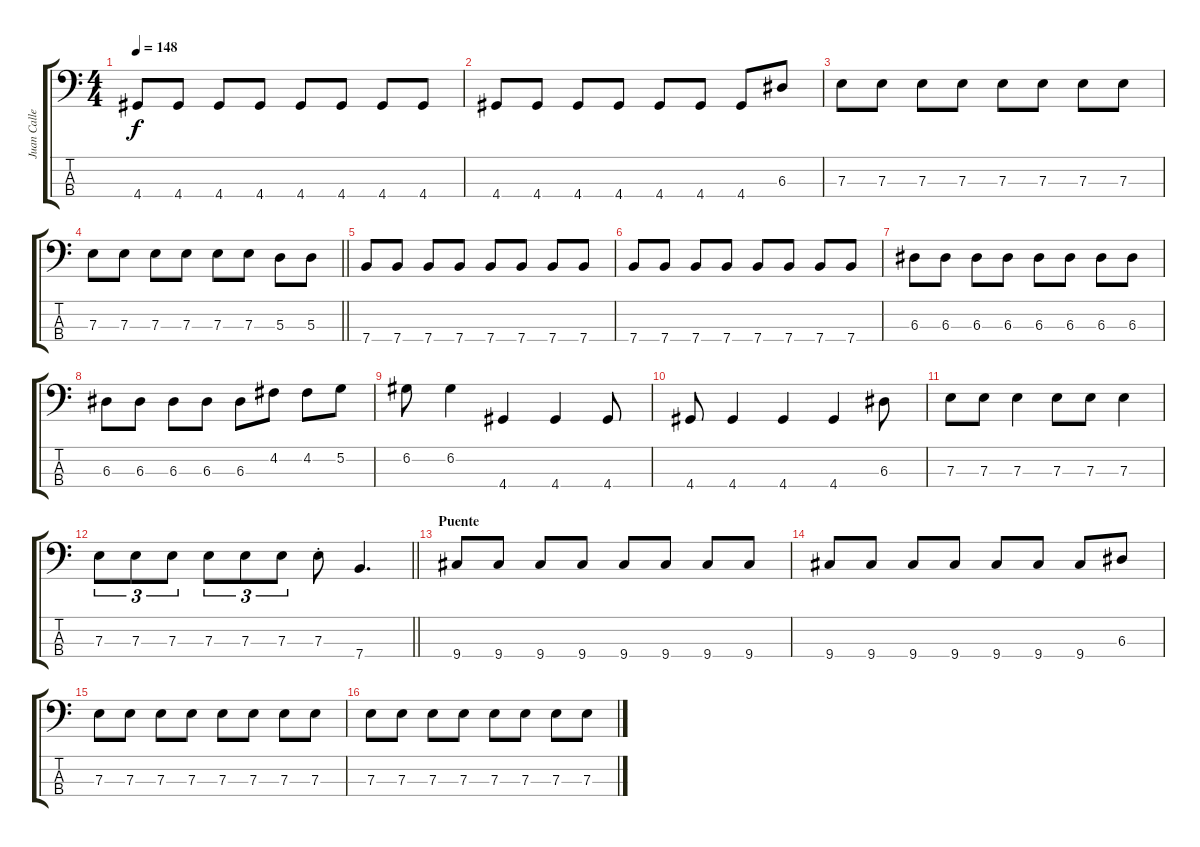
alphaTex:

\track ("Juan Calleros" "Juan Calle") {instrument electricbassfinger}
\staff {score tabs}
\tuning (G2 D2 A1 E1) {hide}
\ts (4 4)
\tempo 148
\clef f4
\ks c
4.4.8{dy f} 4.4.8 4.4.8 4.4.8 4.4.8 4.4.8 4.4.8 4.4.8 |
4.4.8 4.4.8 4.4.8 4.4.8 4.4.8 4.4.8 4.4.8 6.3.8 |
7.3.8 7.3.8 7.3.8 7.3.8 7.3.8 7.3.8 7.3.8 7.3.8 |
\barLineRight lightlight
7.3.8 7.3.8 7.3.8 7.3.8 7.3.8 7.3.8 5.3.8 5.3.8 |
7.4.8 7.4.8 7.4.8 7.4.8 7.4.8 7.4.8 7.4.8 7.4.8 |
7.4.8 7.4.8 7.4.8 7.4.8 7.4.8 7.4.8 7.4.8 7.4.8 |
6.3.8 6.3.8 6.3.8 6.3.8 6.3.8 6.3.8 6.3.8 6.3.8 |
6.3.8 6.3.8 6.3.8 6.3.8 6.3.8 4.2.8 4.2.8 5.2.8 |
6.2.8 6.2.4 4.4.4 4.4.4 4.4.8 |
4.4.8 4.4.4 4.4.4 4.4.4 6.3.8 |
7.3.8 7.3.8 7.3.4 7.3.8 7.3.8 7.3.4 |
\barLineRight lightlight
7.3.8{tu (3 2)} 7.3.8{tu (3 2)} 7.3.8{tu (3 2)} 7.3.8{tu (3 2)} 7.3.8{tu (3 2)} 7.3.8{tu (3 2)} 7.3{st}.8 7.4.4{d} |
\section ("" "Puente")
9.4.8 9.4.8 9.4.8 9.4.8 9.4.8 9.4.8 9.4.8 9.4.8 |
9.4.8 9.4.8 9.4.8 9.4.8 9.4.8 9.4.8 9.4.8 6.3.8 |
7.3.8 7.3.8 7.3.8 7.3.8 7.3.8 7.3.8 7.3.8 7.3.8 |
7.3.8 7.3.8 7.3.8 7.3.8 7.3.8 7.3.8 7.3.8 7.3.8
